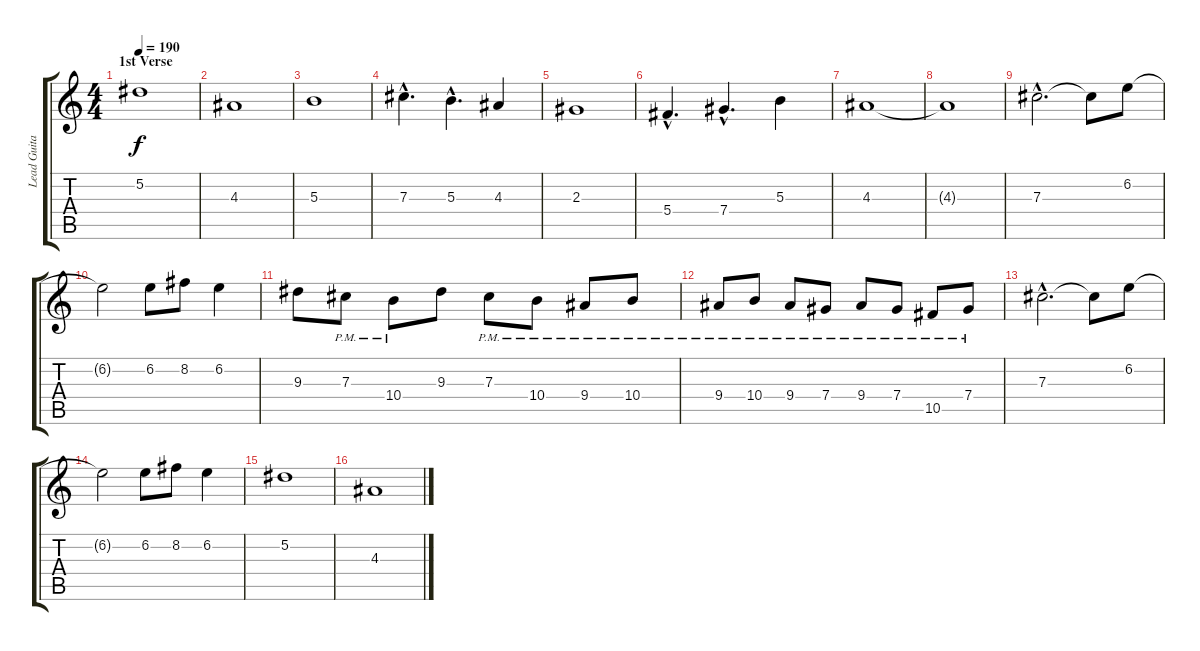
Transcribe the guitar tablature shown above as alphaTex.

\track ("Lead Guitar" "Lead Guita") {instrument distortionguitar}
\staff {score tabs}
\tuning (Eb4 Bb3 Gb3 Db3 Ab2 Eb2) {hide}
\ts (4 4)
\section ("" "1st Verse")
\tempo 190
\clef g2
\ks c
5.2.1{dy f} |
4.3.1 |
5.3.1 |
7.3{hac}.4{d} 5.3{hac}.4{d} 4.3.4 |
2.3.1 |
5.4{hac}.4{d} 7.4{hac}.4{d} 5.3.4 |
4.3.1 |
4.3{t}.1 |
7.3{hac}.2{d} 7.3{t}.8 6.2.8 |
6.2{t}.2 6.2.8 8.2.8 6.2.4 |
9.3.8 7.3{pm}.8 10.4{pm}.8 9.3.8 7.3{pm}.8 10.4{pm}.8 9.4{pm}.8 10.4{pm}.8 |
9.4{pm}.8 10.4{pm}.8 9.4{pm}.8 7.4{pm}.8 9.4{pm}.8 7.4{pm}.8 10.5{pm}.8 7.4{pm}.8 |
7.3{hac}.2{d} 7.3{t}.8 6.2.8 |
6.2{t}.2 6.2.8 8.2.8 6.2.4 |
5.2.1 |
4.3.1
